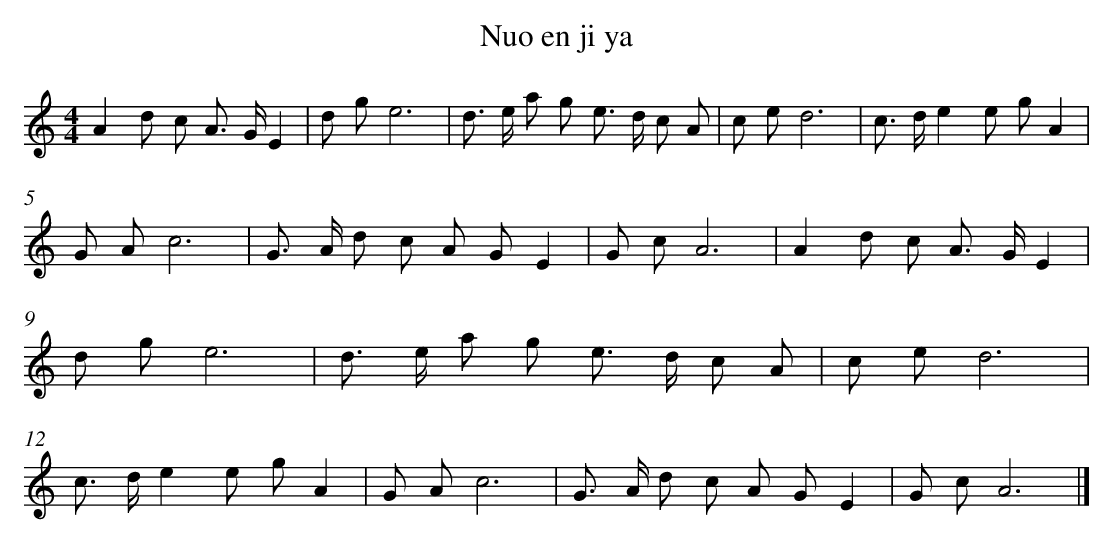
X:1
T: Nuo en ji ya
L: 1/8
M: 4/4
K: C
A2d c A> GE2 [I:setbarnb 1]|
d ge6 |
d> e a g e> d c A |
c ed6 |
c> de2e gA2 |
G Ac6 |
G> A d c A GE2 |
G cA6 |
A2d c A> GE2 |
d ge6 |
d> e a g e> d c A |
c ed6 |
c> de2e gA2 |
G Ac6 |
G> A d c A GE2 |
G cA6 |]
